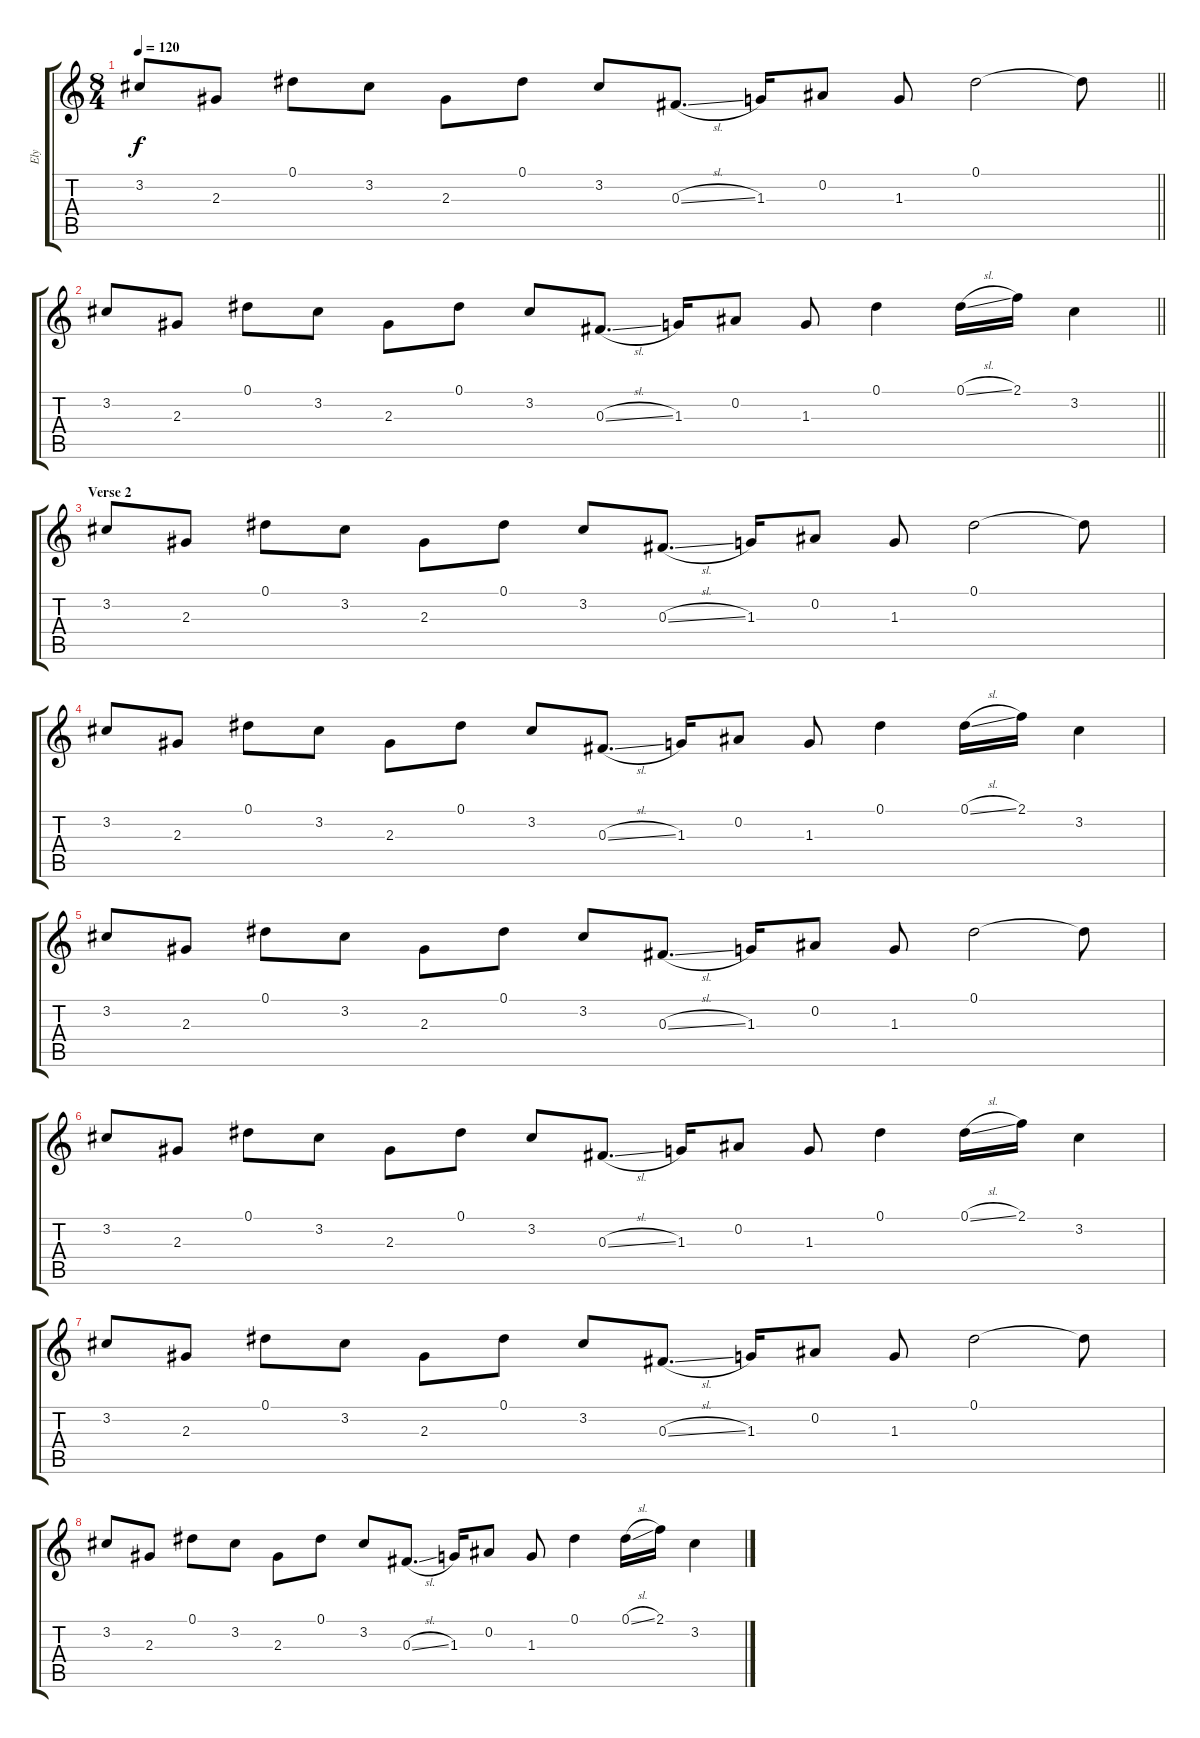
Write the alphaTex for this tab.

\track ("Ely" "Ely") {instrument electricguitarclean}
\staff {score tabs}
\tuning (Eb4 Bb3 Gb3 Db3 Ab2 Eb2) {hide}
\ts (8 4)
\tempo 120
\clef g2
\barLineRight lightlight
\ks c
3.2.8{dy f} 2.3.8 0.1.8 3.2.8 2.3.8 0.1.8 3.2.8 0.3{sl}.8{d} 1.3.16 0.2.8 1.3.8 0.1.2 0.1{t}.8 |
\barLineRight lightlight
3.2.8 2.3.8 0.1.8 3.2.8 2.3.8 0.1.8 3.2.8 0.3{sl}.8{d} 1.3.16 0.2.8 1.3.8 0.1.4 0.1{sl}.16 2.1.16 3.2.4 |
\section ("" "Verse 2")
3.2.8 2.3.8 0.1.8 3.2.8 2.3.8 0.1.8 3.2.8 0.3{sl}.8{d} 1.3.16 0.2.8 1.3.8 0.1.2 0.1{t}.8 |
3.2.8 2.3.8 0.1.8 3.2.8 2.3.8 0.1.8 3.2.8 0.3{sl}.8{d} 1.3.16 0.2.8 1.3.8 0.1.4 0.1{sl}.16 2.1.16 3.2.4 |
3.2.8 2.3.8 0.1.8 3.2.8 2.3.8 0.1.8 3.2.8 0.3{sl}.8{d} 1.3.16 0.2.8 1.3.8 0.1.2 0.1{t}.8 |
3.2.8 2.3.8 0.1.8 3.2.8 2.3.8 0.1.8 3.2.8 0.3{sl}.8{d} 1.3.16 0.2.8 1.3.8 0.1.4 0.1{sl}.16 2.1.16 3.2.4 |
3.2.8 2.3.8 0.1.8 3.2.8 2.3.8 0.1.8 3.2.8 0.3{sl}.8{d} 1.3.16 0.2.8 1.3.8 0.1.2 0.1{t}.8 |
3.2.8 2.3.8 0.1.8 3.2.8 2.3.8 0.1.8 3.2.8 0.3{sl}.8{d} 1.3.16 0.2.8 1.3.8 0.1.4 0.1{sl}.16 2.1.16 3.2.4
